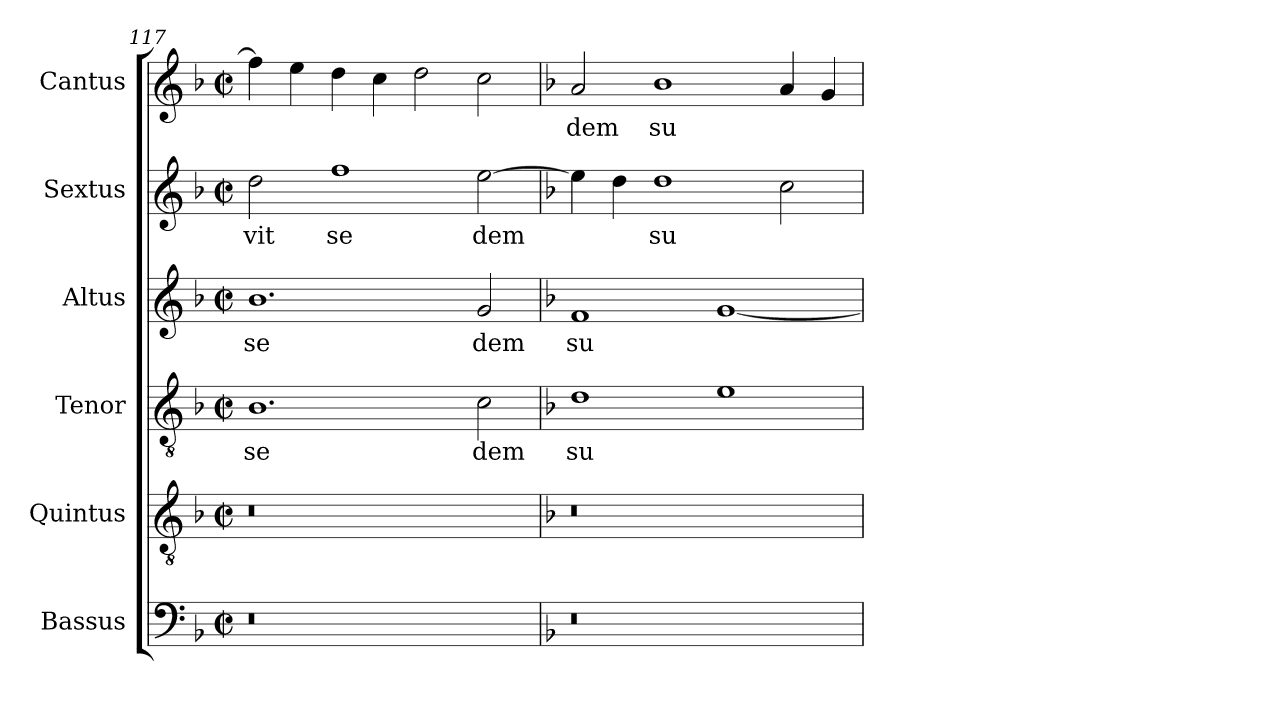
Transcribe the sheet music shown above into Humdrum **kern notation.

**kern	**kern	**kern	**text	**kern	**text	**kern	**text	**kern	**text
*part6	*part5	*part4	*part4	*part3	*part3	*part2	*part2	*part1	*part1
*staff6	*staff5	*staff4	*staff4	*staff3	*staff3	*staff2	*staff2	*staff1	*staff1
*I"Bassus	*I"Quintus	*I"Tenor	*	*I"Altus	*	*I"Sextus	*	*I"Cantus	*
*clefF4	*clefGv2	*clefGv2	*	*clefG2	*	*clefG2	*	*clefG2	*
*k[b-]	*k[b-]	*k[b-]	*	*k[b-]	*	*k[b-]	*	*k[b-]	*
*F:	*F:	*F:	*	*F:	*	*F:	*	*F:	*
*M2/2	*M2/2	*M2/2	*	*M2/2	*	*M2/2	*	*M2/2	*
*met(c|)	*met(c|)	*met(c|)	*	*met(c|)	*	*met(c|)	*	*met(c|)	*
=117	=117	=117	=117	=117	=117	=117	=117	=117	=117
!	!	!	!LO:LY:b:cj	!	!LO:LY:b:cj	!	!LO:LY:b:cj	!	!
0r	0r	1.B-	se	1.b-	se	2dd\	vit	4ff\]	.
.	.	.	.	.	.	.	.	4ee\	.
!	!	!	!	!	!	!	!LO:LY:b:cj	!	!
.	.	.	.	.	.	1ff	se	4dd\	.
.	.	.	.	.	.	.	.	4cc\	.
.	.	.	.	.	.	.	.	2dd\	.
!	!	!	!LO:LY:b:cj	!	!LO:LY:b:cj	!	!LO:LY:b	!	!
.	.	2c\	dem	2g/	dem	[>2ee\	dem	2cc\	.
=118	=118	=118	=118	=118	=118	=118	=118	=118	=118
*	*	*	*	*	*	*k[b-]	*	*	*
*	*	*	*	*	*	*F:	*	*	*
!	!	!	!LO:LY:b:cj	!	!LO:LY:b:cj	!	!	!	!LO:LY:b:cj
0r	0r	1d	su	1f	su	4ee\]	.	2a/	dem
.	.	.	.	.	.	4dd\	.	.	.
!	!	!	!	!	!	!	!LO:LY:b:cj	!	!LO:LY:b:cj
.	.	.	.	.	.	1dd	su	1b-	su
.	.	1e	.	[<1g	.	.	.	.	.
.	.	.	.	.	.	2cc\	.	4a/	.
.	.	.	.	.	.	.	.	4g/	.
=	=	=	=	=	=	=	=	=	=
*-	*-	*-	*-	*-	*-	*-	*-	*-	*-
